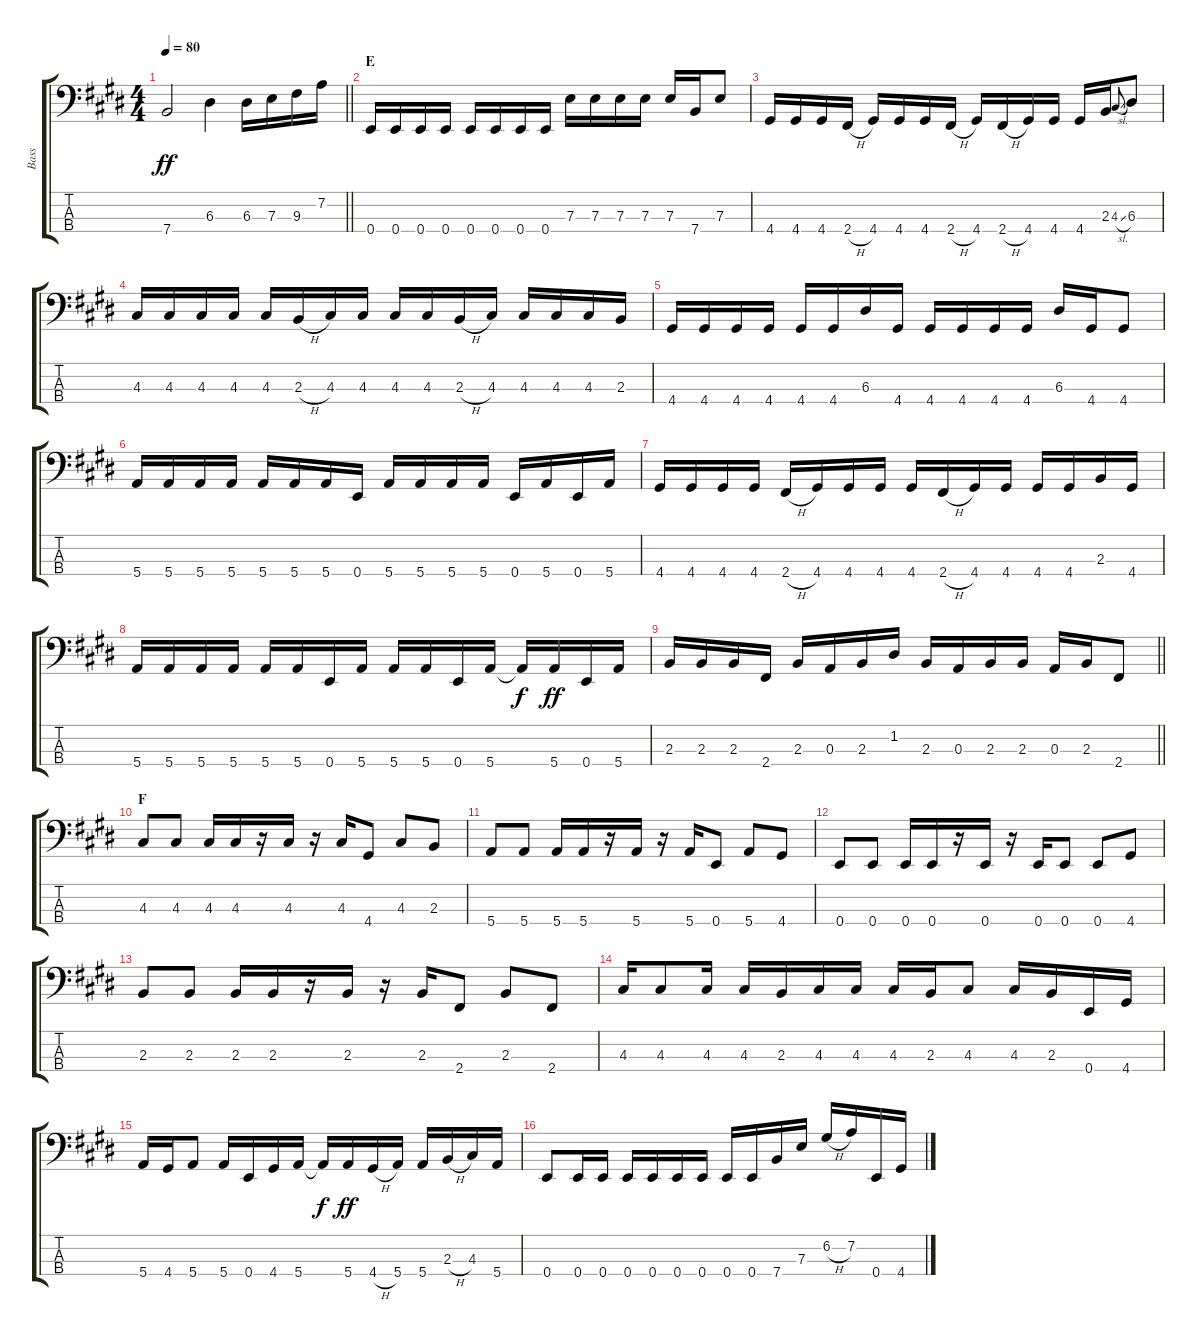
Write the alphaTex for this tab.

\track ("Bass" "Bass") {instrument electricbasspick}
\staff {score tabs}
\tuning (G2 D2 A1 E1) {hide}
\ts (4 4)
\tempo 80
\clef f4
\barLineRight lightlight
\ks e
7.4.2{dy ff} 6.3.4 6.3.16 7.3.16 9.3.16 7.2.16 |
\section ("" "E")
0.4.16 0.4.16 0.4.16 0.4.16 0.4.16 0.4.16 0.4.16 0.4.16 7.3.16 7.3.16 7.3.16 7.3.16 7.3.16 7.4.16 7.3.8 |
4.4.16 4.4.16 4.4.16 2.4{h}.16 4.4.16 4.4.16 4.4.16 2.4{h}.16 4.4.16 2.4{h}.16 4.4.16 4.4.16 4.4.16 2.3.16 4.3{sl}.8{gr onbeat} 6.3.8 |
4.3.16 4.3.16 4.3.16 4.3.16 4.3.16 2.3{h}.16 4.3.16 4.3.16 4.3.16 4.3.16 2.3{h}.16 4.3.16 4.3.16 4.3.16 4.3.16 2.3.16 |
4.4.16 4.4.16 4.4.16 4.4.16 4.4.16 4.4.16 6.3.16 4.4.16 4.4.16 4.4.16 4.4.16 4.4.16 6.3.16 4.4.16 4.4.8 |
5.4.16 5.4.16 5.4.16 5.4.16 5.4.16 5.4.16 5.4.16 0.4.16 5.4.16 5.4.16 5.4.16 5.4.16 0.4.16 5.4.16 0.4.16 5.4.16 |
4.4.16 4.4.16 4.4.16 4.4.16 2.4{h}.16 4.4.16 4.4.16 4.4.16 4.4.16 2.4{h}.16 4.4.16 4.4.16 4.4.16 4.4.16 2.3.16 4.4.16 |
5.4.16 5.4.16 5.4.16 5.4.16 5.4.16 5.4.16 0.4.16 5.4.16 5.4.16 5.4.16 0.4.16 5.4.16 5.4{t}.16{dy f} 5.4.16{dy ff} 0.4.16 5.4.16 |
\barLineRight lightlight
2.3.16 2.3.16 2.3.16 2.4.16 2.3.16 0.3.16 2.3.16 1.2.16 2.3.16 0.3.16 2.3.16 2.3.16 0.3.16 2.3.16 2.4.8 |
\section ("" "F")
4.3.8 4.3.8 4.3.16 4.3.16 r.16 4.3.16 r.16 4.3.16 4.4.8 4.3.8 2.3.8 |
5.4.8 5.4.8 5.4.16 5.4.16 r.16 5.4.16 r.16 5.4.16 0.4.8 5.4.8 4.4.8 |
0.4.8 0.4.8 0.4.16 0.4.16 r.16 0.4.16 r.16 0.4.16 0.4.8 0.4.8 4.4.8 |
2.3.8 2.3.8 2.3.16 2.3.16 r.16 2.3.16 r.16 2.3.16 2.4.8 2.3.8 2.4.8 |
4.3.16 4.3.8 4.3.16 4.3.16 2.3.16 4.3.16 4.3.16 4.3.16 2.3.16 4.3.8 4.3.16 2.3.16 0.4.16 4.4.16 |
5.4.16 4.4.16 5.4.8 5.4.16 0.4.16 4.4.16 5.4.16 5.4{t}.16{dy f} 5.4.16{dy ff} 4.4{h}.16 5.4.16 5.4.16 2.3{h}.16 4.3.16 5.4.16 |
0.4.8 0.4.16 0.4.16 0.4.16 0.4.16 0.4.16 0.4.16 0.4.16 0.4.16 7.4.16 7.3.16 6.2{h}.16 7.2.16 0.4.16 4.4.16
